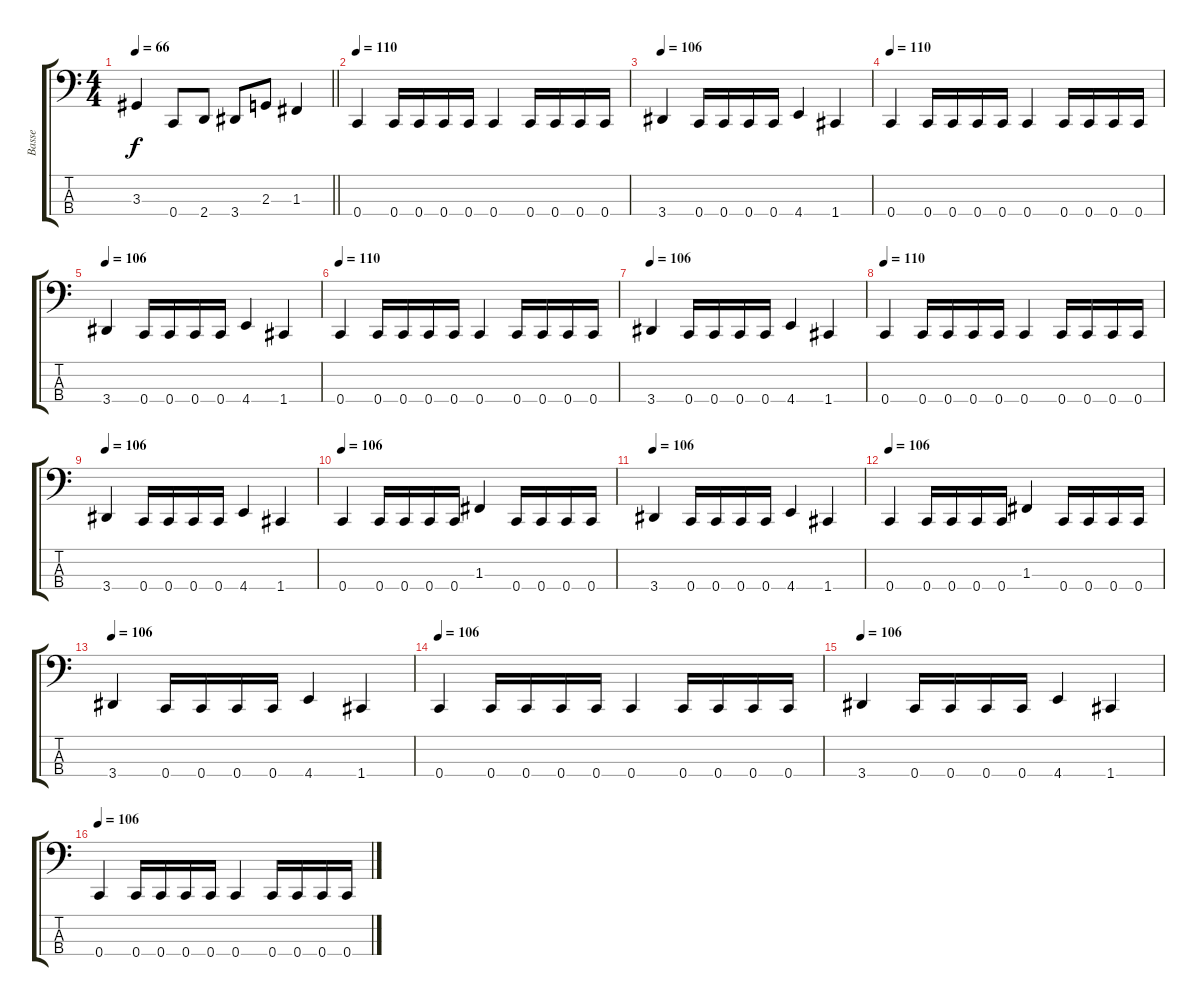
\track ("Basse" "Basse") {instrument electricbasspick}
\staff {score tabs}
\tuning (Eb2 Bb1 F1 C1) {hide}
\ts (4 4)
\tempo 66
\clef f4
\barLineRight lightlight
\ks c
3.3.4{dy f} 0.4.8 2.4.8 3.4.8 2.3.8 1.3.4 |
\tempo 106
\tempo 110
0.4.4 0.4.16 0.4.16 0.4.16 0.4.16 0.4.4 0.4.16 0.4.16 0.4.16 0.4.16 |
\tempo 106
3.4.4 0.4.16 0.4.16 0.4.16 0.4.16 4.4.4 1.4.4 |
\tempo 106
\tempo 110
0.4.4 0.4.16 0.4.16 0.4.16 0.4.16 0.4.4 0.4.16 0.4.16 0.4.16 0.4.16 |
\tempo 106
3.4.4 0.4.16 0.4.16 0.4.16 0.4.16 4.4.4 1.4.4 |
\tempo 106
\tempo 110
0.4.4 0.4.16 0.4.16 0.4.16 0.4.16 0.4.4 0.4.16 0.4.16 0.4.16 0.4.16 |
\tempo 106
3.4.4 0.4.16 0.4.16 0.4.16 0.4.16 4.4.4 1.4.4 |
\tempo 106
\tempo 110
0.4.4 0.4.16 0.4.16 0.4.16 0.4.16 0.4.4 0.4.16 0.4.16 0.4.16 0.4.16 |
\tempo 106
3.4.4 0.4.16 0.4.16 0.4.16 0.4.16 4.4.4 1.4.4 |
\tempo 106
0.4.4 0.4.16 0.4.16 0.4.16 0.4.16 1.3.4 0.4.16 0.4.16 0.4.16 0.4.16 |
\tempo 106
3.4.4 0.4.16 0.4.16 0.4.16 0.4.16 4.4.4 1.4.4 |
\tempo 106
0.4.4 0.4.16 0.4.16 0.4.16 0.4.16 1.3.4 0.4.16 0.4.16 0.4.16 0.4.16 |
\tempo 106
3.4.4 0.4.16 0.4.16 0.4.16 0.4.16 4.4.4 1.4.4 |
\tempo 106
0.4.4 0.4.16 0.4.16 0.4.16 0.4.16 0.4.4 0.4.16 0.4.16 0.4.16 0.4.16 |
\tempo 106
3.4.4 0.4.16 0.4.16 0.4.16 0.4.16 4.4.4 1.4.4 |
\tempo 106
0.4.4 0.4.16 0.4.16 0.4.16 0.4.16 0.4.4 0.4.16 0.4.16 0.4.16 0.4.16
